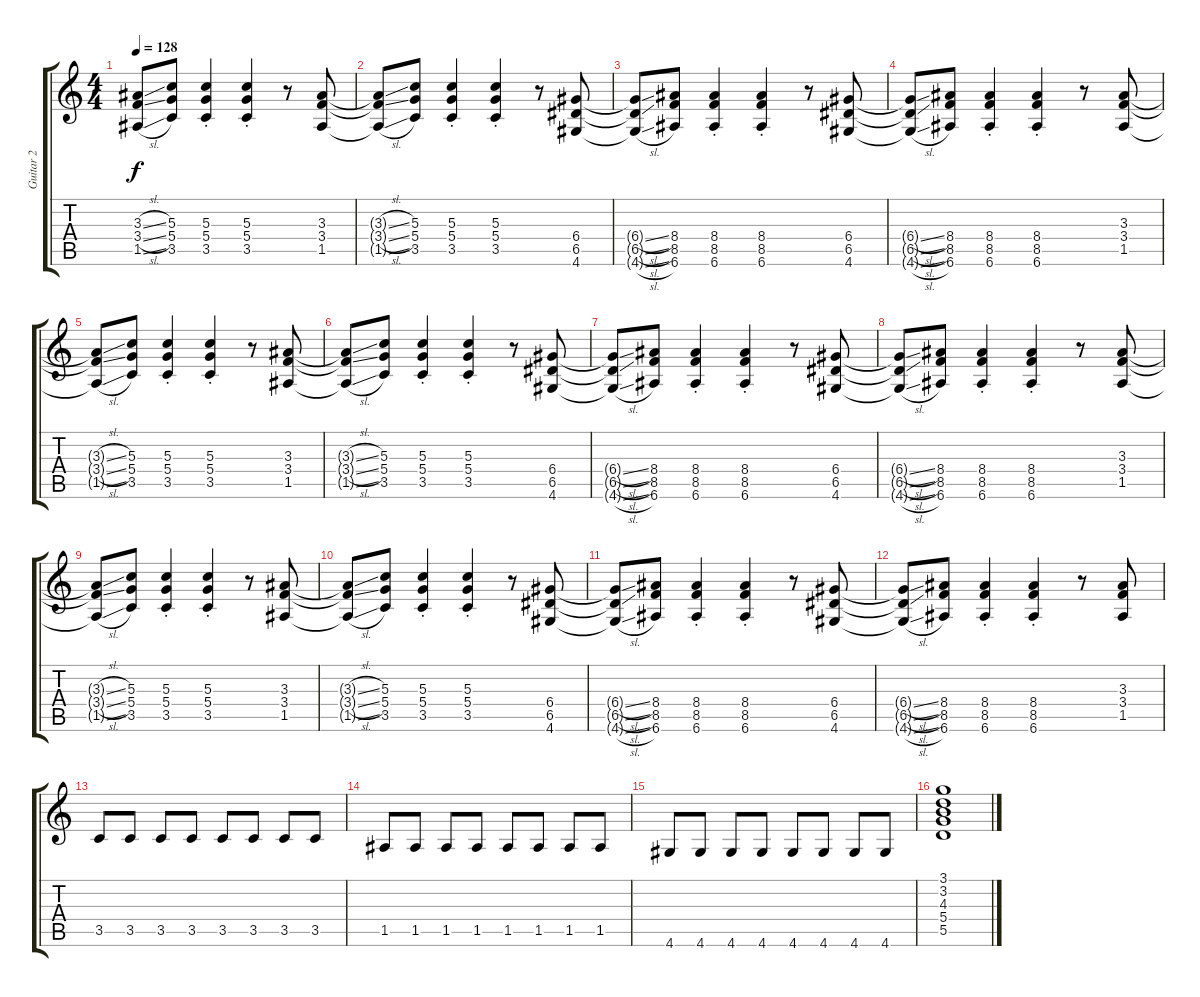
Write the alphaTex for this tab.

\track ("Guitar 2" "Guitar 2") {instrument overdrivenguitar}
\staff {score tabs}
\tuning (E4 B3 G3 D3 A2 E2) {hide}
\ts (4 4)
\tempo 128
\clef g2
\ks c
(3.3{sl t} 3.4{sl t} 1.5{sl t}).8{dy f} (5.3 5.4 3.5).8 (5.3{st} 5.4{st} 3.5).4 (5.3{st} 5.4{st} 3.5{st}).4 r.8 (3.3 3.4 1.5).8 |
(3.3{sl t} 3.4{sl t} 1.5{sl t}).8 (5.3 5.4 3.5).8 (5.3{st} 5.4{st} 3.5).4 (5.3{st} 5.4{st} 3.5{st}).4 r.8 (6.4 6.5 4.6).8 |
(6.4{sl t} 6.5{sl t} 4.6{sl t}).8 (8.4 8.5 6.6).8 (8.4{st} 8.5{st} 6.6{st}).4 (8.4{st} 8.5{st} 6.6{st}).4 r.8 (6.4 6.5 4.6).8 |
(6.4{sl t} 6.5{sl t} 4.6{sl t}).8 (8.4 8.5 6.6).8 (8.4{st} 8.5{st} 6.6{st}).4 (8.4{st} 8.5{st} 6.6{st}).4 r.8 (3.3 3.4 1.5).8 |
(3.3{sl t} 3.4{sl t} 1.5{sl t}).8 (5.3 5.4 3.5).8 (5.3{st} 5.4{st} 3.5).4 (5.3{st} 5.4{st} 3.5{st}).4 r.8 (3.3 3.4 1.5).8 |
(3.3{sl t} 3.4{sl t} 1.5{sl t}).8 (5.3 5.4 3.5).8 (5.3{st} 5.4{st} 3.5).4 (5.3{st} 5.4{st} 3.5{st}).4 r.8 (6.4 6.5 4.6).8 |
(6.4{sl t} 6.5{sl t} 4.6{sl t}).8 (8.4 8.5 6.6).8 (8.4{st} 8.5{st} 6.6{st}).4 (8.4{st} 8.5{st} 6.6{st}).4 r.8 (6.4 6.5 4.6).8 |
(6.4{sl t} 6.5{sl t} 4.6{sl t}).8 (8.4 8.5 6.6).8 (8.4{st} 8.5{st} 6.6{st}).4 (8.4{st} 8.5{st} 6.6{st}).4 r.8 (3.3 3.4 1.5).8 |
(3.3{sl t} 3.4{sl t} 1.5{sl t}).8 (5.3 5.4 3.5).8 (5.3{st} 5.4{st} 3.5).4 (5.3{st} 5.4{st} 3.5{st}).4 r.8 (3.3 3.4 1.5).8 |
(3.3{sl t} 3.4{sl t} 1.5{sl t}).8 (5.3 5.4 3.5).8 (5.3{st} 5.4{st} 3.5).4 (5.3{st} 5.4{st} 3.5{st}).4 r.8 (6.4 6.5 4.6).8 |
(6.4{sl t} 6.5{sl t} 4.6{sl t}).8 (8.4 8.5 6.6).8 (8.4{st} 8.5{st} 6.6{st}).4 (8.4{st} 8.5{st} 6.6{st}).4 r.8 (6.4 6.5 4.6).8 |
(6.4{sl t} 6.5{sl t} 4.6{sl t}).8 (8.4 8.5 6.6).8 (8.4{st} 8.5{st} 6.6{st}).4 (8.4{st} 8.5{st} 6.6{st}).4 r.8 (3.3 3.4 1.5).8 |
3.5.8 3.5.8 3.5.8 3.5.8 3.5.8 3.5.8 3.5.8 3.5.8 |
1.5.8 1.5.8 1.5.8 1.5.8 1.5.8 1.5.8 1.5.8 1.5.8 |
4.6.8 4.6.8 4.6.8 4.6.8 4.6.8 4.6.8 4.6.8 4.6.8 |
(3.1 3.2 4.3 5.4 5.5).1
